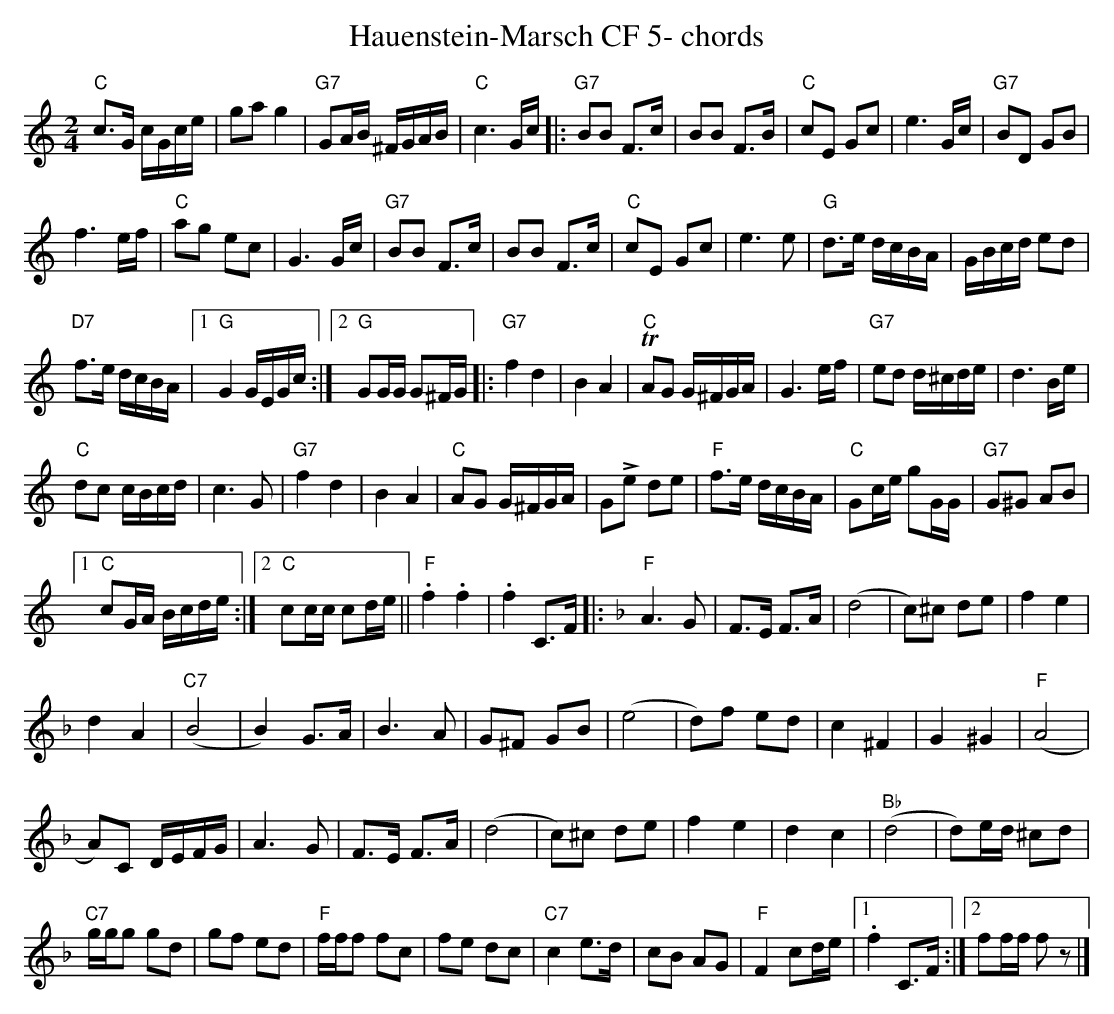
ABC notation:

X:1
T:Hauenstein-Marsch CF 5- chords
M:2/4
L:1/8
K:Cmaj%%MIDI gchordon
"C"c>G c/2G/2c/2e/2 | gag2 | "G7"GA/2B/2 ^F/2G/2A/2B/2 | "C"c3G/2c/2 |: "G7"BB F>c | BB F>B | "C"cE Gc | e3 G/2c/2 | "G7"BD GB |
f3e/2f/2 | "C"ag ec | G3G/2c/2 | "G7"BB F>c | BB F>c | "C"cE Gc | e3e | "G"d>e d/2c/2B/2A/2 | G/2B/2c/2d/2 ed |
"D7"f>e d/2c/2B/2A/2 |1 "G"G2 G/2E/2G/2c/2 :|2 "G"GG/2G/2 G^F/2G/2 |: "G7"f2d2 | B2A2 | "C"TAG G/2^F/2G/2A/2 | G3e/2f/2 | "G7"ed d/2^c/2d/2e/2 | d3 B/2e/2 |
"C"dc c/2B/2c/2d/2 | c3G | "G7"f2d2 | B2A2 | "C"AG G/2^F/2G/2A/2 | G!>!e de | "F"f>e d/2c/2B/2A/2 | "C"Gc/2e/2 gG/2G/2 | "G7"G^G AB |1
"C"cG/2A/2 B/2c/2d/2e/2 :|2 "C"cc/2c/2 cd/2e/2 || "F".f2.f2 | .f2C>F |: [K:Fmaj] "F"A3G | F>E F>A | (d4 | c)^c de | f2e2 |
d2A2 | "C7"(B4 | B2)G>A | B3A | G^F GB | (e4 | d)f ed | c2^F2 | G2^G2 | "F"(A4 |
A)C D/2E/2F/2G/2 | A3G | F>E F>A | (d4 | c)^c de | f2e2 | d2c2 | "Bb"(d4 | d)e/2d/2 ^cd |
"C7"g/2g/2g gd | gf ed | "F"f/2f/2f fc | fe dc | "C7"c2 e>d | cB AG | "F"F2 cd/2e/2 |1.f2 C>F :|2 ff/2f/2 fz |]
